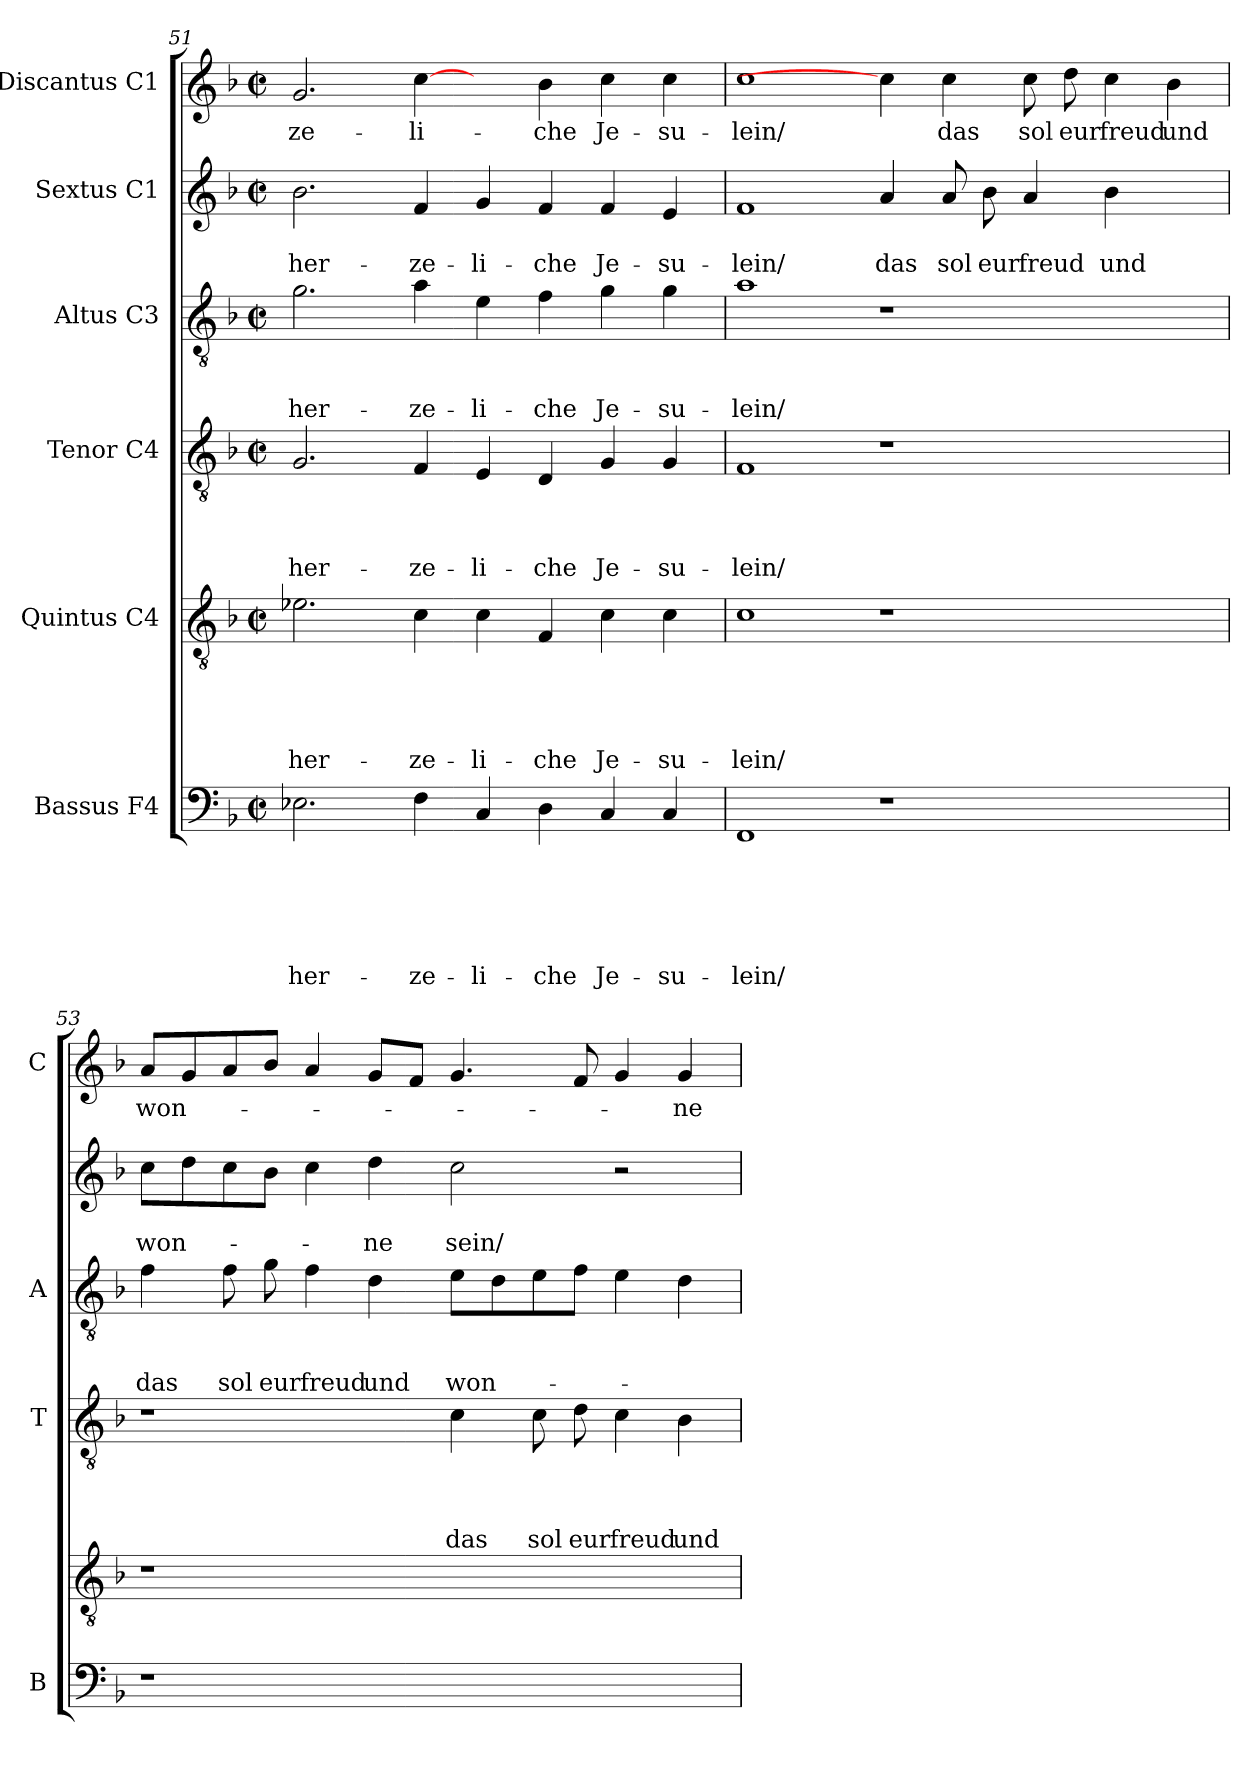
**kern	**text	**text	**text	**text	**text	**text	**kern	**text	**text	**text	**text	**text	**kern	**text	**text	**text	**text	**kern	**text	**text	**text	**kern	**text	**text	**kern	**text
*part6	*part6	*part6	*part6	*part6	*part6	*part6	*part5	*part5	*part5	*part5	*part5	*part5	*part4	*part4	*part4	*part4	*part4	*part3	*part3	*part3	*part3	*part2	*part2	*part2	*part1	*part1
*staff6	*staff6	*staff6	*staff6	*staff6	*staff6	*staff6	*staff5	*staff5	*staff5	*staff5	*staff5	*staff5	*staff4	*staff4	*staff4	*staff4	*staff4	*staff3	*staff3	*staff3	*staff3	*staff2	*staff2	*staff2	*staff1	*staff1
*I"Bassus F4	*	*	*	*	*	*	*I"Quintus C4	*	*	*	*	*	*I"Tenor C4	*	*	*	*	*I"Altus C3	*	*	*	*I"Sextus C1	*	*	*I"Discantus C1	*
*I'B	*	*	*	*	*	*	*	*	*	*	*	*	*I'T	*	*	*	*	*I'A	*	*	*	*	*	*	*I'C	*
!!LO:LB:g=z
*clefF4	*	*	*	*	*	*	*clefGv2	*	*	*	*	*	*clefGv2	*	*	*	*	*clefGv2	*	*	*	*clefG2	*	*	*clefG2	*
*k[b-]	*	*	*	*	*	*	*k[b-]	*	*	*	*	*	*k[b-]	*	*	*	*	*k[b-]	*	*	*	*k[b-]	*	*	*k[b-]	*
*F:	*	*	*	*	*	*	*F:	*	*	*	*	*	*F:	*	*	*	*	*F:	*	*	*	*F:	*	*	*F:	*
*M2/2	*	*	*	*	*	*	*M2/2	*	*	*	*	*	*M2/2	*	*	*	*	*M2/2	*	*	*	*M2/2	*	*	*M2/2	*
*met(c|)	*	*	*	*	*	*	*met(c|)	*	*	*	*	*	*met(c|)	*	*	*	*	*met(c|)	*	*	*	*met(c|)	*	*	*met(c|)	*
=51	=51	=51	=51	=51	=51	=51	=51	=51	=51	=51	=51	=51	=51	=51	=51	=51	=51	=51	=51	=51	=51	=51	=51	=51	=51	=51
!	!	!	!	!	!	!LO:LY:b	!	!	!	!	!	!LO:LY:b	!	!	!	!	!LO:LY:b	!	!	!	!LO:LY:b	!	!	!LO:LY:b	!	!LO:LY:b
2.E-X\	.	.	.	.	.	her-	2.e-X\	.	.	.	.	her-	2.G/	.	.	.	her-	2.g\	.	.	her-	2.b-\	.	her-	2.g/	-ze-
!	!	!	!	!	!	!LO:LY:b	!	!	!	!	!	!LO:LY:b	!	!	!	!	!LO:LY:b	!	!	!	!LO:LY:b	!	!	!LO:LY:b	!	!LO:LY:b
4F\	.	.	.	.	.	-ze-	4c\	.	.	.	.	-ze-	4F/	.	.	.	-ze-	4a\	.	.	-ze-	4f/	.	-ze-	[4cc\	-li-
!	!	!	!	!	!	!LO:LY:b	!	!	!	!	!	!LO:LY:b	!	!	!	!	!LO:LY:b	!	!	!	!LO:LY:b	!	!	!LO:LY:b	!	!
4C/	.	.	.	.	.	-li-	4c\	.	.	.	.	-li-	4E/	.	.	.	-li-	4e\	.	.	-li-	4g/	.	-li-	4ryy	.
!	!	!	!	!	!	!LO:LY:b	!	!	!	!	!	!LO:LY:b	!	!	!	!	!LO:LY:b	!	!	!	!LO:LY:b	!	!	!LO:LY:b	!	!LO:LY:b
4D\	.	.	.	.	.	-che	4F/	.	.	.	.	-che	4D/	.	.	.	-che	4f\	.	.	-che	4f/	.	-che	4b-\	-che
!	!	!	!	!	!	!LO:LY:b	!	!	!	!	!	!LO:LY:b	!	!	!	!	!LO:LY:b	!	!	!	!LO:LY:b	!	!	!LO:LY:b	!	!LO:LY:b
4C/	.	.	.	.	.	Je-	4c\	.	.	.	.	Je-	4G/	.	.	.	Je-	4g\	.	.	Je-	4f/	.	Je-	4cc\	Je-
!	!	!	!	!	!	!LO:LY:b	!	!	!	!	!	!LO:LY:b	!	!	!	!	!LO:LY:b	!	!	!	!LO:LY:b	!	!	!LO:LY:b	!	!LO:LY:b
4C/	.	.	.	.	.	-su-	4c\	.	.	.	.	-su-	4G/	.	.	.	-su-	4g\	.	.	-su-	4e/	.	-su-	4cc\	-su-
=52	=52	=52	=52	=52	=52	=52	=52	=52	=52	=52	=52	=52	=52	=52	=52	=52	=52	=52	=52	=52	=52	=52	=52	=52	=52	=52
!	!	!	!	!	!	!LO:LY:b	!	!	!	!	!	!LO:LY:b	!	!	!	!	!LO:LY:b	!	!	!	!LO:LY:b	!	!	!LO:LY:b	!	!LO:LY:b
1FF	.	.	.	.	.	-lein/	1c	.	.	.	.	-lein/	1F	.	.	.	-lein/	1a	.	.	-lein/	1f	.	-lein/	1cc	-lein/
!	!	!	!	!	!	!	!	!	!	!	!	!	!	!	!	!	!	!	!	!	!	!	!	!LO:LY:b	!	!
1r	.	.	.	.	.	.	1r	.	.	.	.	.	1r	.	.	.	.	1r	.	.	.	4a/	.	das	4cc\]	.
!	!	!	!	!	!	!	!	!	!	!	!	!	!	!	!	!	!	!	!	!	!	!	!	!LO:LY:b	!	!LO:LY:b
.	.	.	.	.	.	.	.	.	.	.	.	.	.	.	.	.	.	.	.	.	.	8a/	.	sol	4cc\	das
!	!	!	!	!	!	!	!	!	!	!	!	!	!	!	!	!	!	!	!	!	!	!	!	!LO:LY:b	!	!
.	.	.	.	.	.	.	.	.	.	.	.	.	.	.	.	.	.	.	.	.	.	8b-\	.	eur	.	.
!	!	!	!	!	!	!	!	!	!	!	!	!	!	!	!	!	!	!	!	!	!	!	!	!LO:LY:b	!	!LO:LY:b
.	.	.	.	.	.	.	.	.	.	.	.	.	.	.	.	.	.	.	.	.	.	4a/	.	freud	8cc\	sol
!	!	!	!	!	!	!	!	!	!	!	!	!	!	!	!	!	!	!	!	!	!	!	!	!	!	!LO:LY:b
.	.	.	.	.	.	.	.	.	.	.	.	.	.	.	.	.	.	.	.	.	.	.	.	.	8dd\	eur
!	!	!	!	!	!	!	!	!	!	!	!	!	!	!	!	!	!	!	!	!	!	!	!	!LO:LY:b	!	!LO:LY:b
.	.	.	.	.	.	.	.	.	.	.	.	.	.	.	.	.	.	.	.	.	.	4b-\	.	und	4cc\	freud
!	!	!	!	!	!	!	!	!	!	!	!	!	!	!	!	!	!	!	!	!	!	!	!	!	!	!LO:LY:b
4ryy	.	.	.	.	.	.	4ryy	.	.	.	.	.	4ryy	.	.	.	.	4ryy	.	.	.	4ryy	.	.	4b-\	und
=53	=53	=53	=53	=53	=53	=53	=53	=53	=53	=53	=53	=53	=53	=53	=53	=53	=53	=53	=53	=53	=53	=53	=53	=53	=53	=53
!	!	!	!	!	!	!	!	!	!	!	!	!	!	!	!	!	!	!	!	!	!LO:LY:b	!	!	!LO:LY:b	!	!LO:LY:b
1r	.	.	.	.	.	.	1r	.	.	.	.	.	1r	.	.	.	.	4f\	.	.	das	8cc\L	.	won-	8a/L	won-
.	.	.	.	.	.	.	.	.	.	.	.	.	.	.	.	.	.	.	.	.	.	8dd\	.	.	8g/	.
!	!	!	!	!	!	!	!	!	!	!	!	!	!	!	!	!	!	!	!	!	!LO:LY:b	!	!	!	!	!
.	.	.	.	.	.	.	.	.	.	.	.	.	.	.	.	.	.	8f\	.	.	sol	8cc\	.	.	8a/	.
!	!	!	!	!	!	!	!	!	!	!	!	!	!	!	!	!	!	!	!	!	!LO:LY:b	!	!	!	!	!
.	.	.	.	.	.	.	.	.	.	.	.	.	.	.	.	.	.	8g\	.	.	eur	8b-\J	.	.	8b-/J	.
!	!	!	!	!	!	!	!	!	!	!	!	!	!	!	!	!	!	!	!	!	!LO:LY:b	!	!	!	!	!
.	.	.	.	.	.	.	.	.	.	.	.	.	.	.	.	.	.	4f\	.	.	freud	4cc\	.	.	4a/	.
!	!	!	!	!	!	!	!	!	!	!	!	!	!	!	!	!	!	!	!	!	!LO:LY:b	!	!	!LO:LY:b	!	!
.	.	.	.	.	.	.	.	.	.	.	.	.	.	.	.	.	.	4d\	.	.	und	4dd\	.	-ne	8g/L	.
.	.	.	.	.	.	.	.	.	.	.	.	.	.	.	.	.	.	.	.	.	.	.	.	.	8f/J	.
!	!	!	!	!	!	!	!	!	!	!	!	!	!	!	!	!	!LO:LY:b	!	!	!	!LO:LY:b	!	!	!LO:LY:b	!	!
1ryy	.	.	.	.	.	.	1ryy	.	.	.	.	.	4c\	.	.	.	das	8e\L	.	.	won-	2cc\	.	sein/	4.g/	.
.	.	.	.	.	.	.	.	.	.	.	.	.	.	.	.	.	.	8d\	.	.	.	.	.	.	.	.
!	!	!	!	!	!	!	!	!	!	!	!	!	!	!	!	!	!LO:LY:b	!	!	!	!	!	!	!	!	!
.	.	.	.	.	.	.	.	.	.	.	.	.	8c\	.	.	.	sol	8e\	.	.	.	.	.	.	.	.
!	!	!	!	!	!	!	!	!	!	!	!	!	!	!	!	!	!LO:LY:b	!	!	!	!	!	!	!	!	!
.	.	.	.	.	.	.	.	.	.	.	.	.	8d\	.	.	.	eur	8f\J	.	.	.	.	.	.	8f/	.
!	!	!	!	!	!	!	!	!	!	!	!	!	!	!	!	!	!LO:LY:b	!	!	!	!	!	!	!	!	!
.	.	.	.	.	.	.	.	.	.	.	.	.	4c\	.	.	.	freud	4e\	.	.	.	2r	.	.	4g/	.
!	!	!	!	!	!	!	!	!	!	!	!	!	!	!	!	!	!LO:LY:b	!	!	!	!	!	!	!	!	!LO:LY:b
.	.	.	.	.	.	.	.	.	.	.	.	.	4B-\	.	.	.	und	4d\	.	.	.	.	.	.	4g/	-ne
=	=	=	=	=	=	=	=	=	=	=	=	=	=	=	=	=	=	=	=	=	=	=	=	=	=	=
*-	*-	*-	*-	*-	*-	*-	*-	*-	*-	*-	*-	*-	*-	*-	*-	*-	*-	*-	*-	*-	*-	*-	*-	*-	*-	*-
